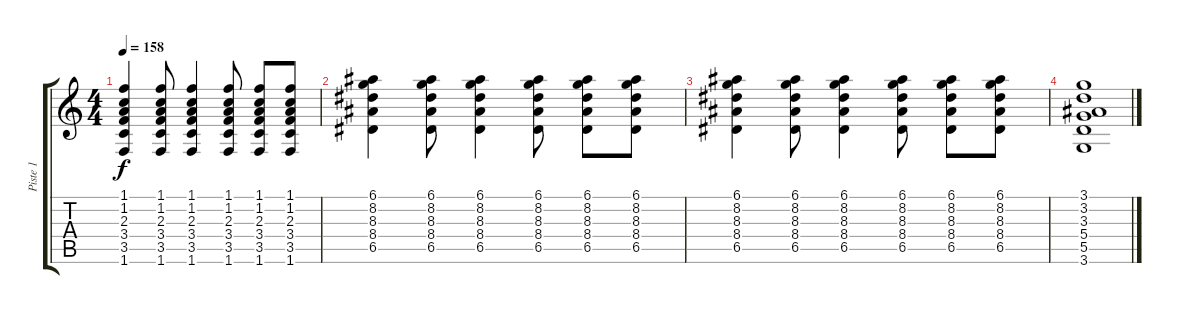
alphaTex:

\track ("Piste 1" "Piste 1") {instrument overdrivenguitar}
\staff {score tabs}
\tuning (E4 B3 G3 D3 A2 E2) {hide}
\ts (4 4)
\tempo 158
\clef g2
\ks c
(1.1 1.2 2.3 3.4 3.5 1.6).4{dy f} (1.1 1.2 2.3 3.4 3.5 1.6).8 (1.1 1.2 2.3 3.4 3.5 1.6).4 (1.1 1.2 2.3 3.4 3.5 1.6).8 (1.1 1.2 2.3 3.4 3.5 1.6).8 (1.1 1.2 2.3 3.4 3.5 1.6).8 |
(6.1 8.2 8.3 8.4 6.5).4 (6.1 8.2 8.3 8.4 6.5).8 (6.1 8.2 8.3 8.4 6.5).4 (6.1 8.2 8.3 8.4 6.5).8 (6.1 8.2 8.3 8.4 6.5).8 (6.1 8.2 8.3 8.4 6.5).8 |
(6.1 8.2 8.3 8.4 6.5).4 (6.1 8.2 8.3 8.4 6.5).8 (6.1 8.2 8.3 8.4 6.5).4 (6.1 8.2 8.3 8.4 6.5).8 (6.1 8.2 8.3 8.4 6.5).8 (6.1 8.2 8.3 8.4 6.5).8 |
(3.1 3.2 3.3 5.4 5.5 3.6).1
